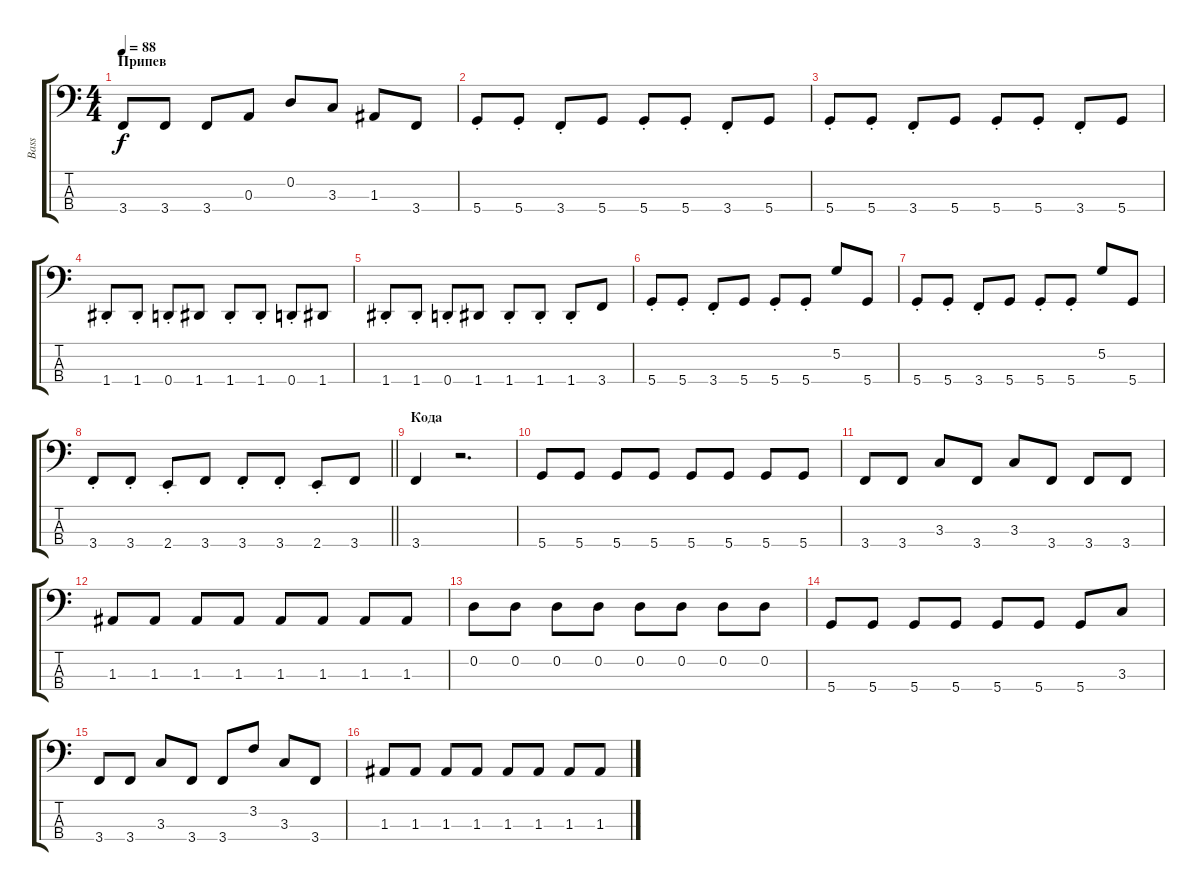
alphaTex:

\track ("Bass" "Bass") {instrument electricbassfinger}
\staff {score tabs}
\tuning (G2 D2 A1 D1) {hide}
\ts (4 4)
\section ("" "Припев")
\tempo 88
\clef f4
\ks c
3.4.8{dy f} 3.4.8 3.4.8 0.3.8 0.2.8 3.3.8 1.3.8 3.4.8 |
5.4{st}.8 5.4{st}.8 3.4{st}.8 5.4.8 5.4{st}.8 5.4{st}.8 3.4{st}.8 5.4.8 |
5.4{st}.8 5.4{st}.8 3.4{st}.8 5.4.8 5.4{st}.8 5.4{st}.8 3.4{st}.8 5.4.8 |
1.4{st}.8 1.4{st}.8 0.4{st}.8 1.4.8 1.4{st}.8 1.4{st}.8 0.4{st}.8 1.4.8 |
1.4{st}.8 1.4{st}.8 0.4{st}.8 1.4.8 1.4{st}.8 1.4{st}.8 1.4{st}.8 3.4.8 |
5.4{st}.8 5.4{st}.8 3.4{st}.8 5.4.8 5.4{st}.8 5.4{st}.8 5.2.8 5.4.8 |
5.4{st}.8 5.4{st}.8 3.4{st}.8 5.4.8 5.4{st}.8 5.4{st}.8 5.2.8 5.4.8 |
\barLineRight lightlight
3.4{st}.8 3.4{st}.8 2.4{st}.8 3.4.8 3.4{st}.8 3.4{st}.8 2.4{st}.8 3.4.8 |
\section ("" "Кода")
3.4.4 r.2{d} |
5.4.8 5.4.8 5.4.8 5.4.8 5.4.8 5.4.8 5.4.8 5.4.8 |
3.4.8 3.4.8 3.3.8 3.4.8 3.3.8 3.4.8 3.4.8 3.4.8 |
1.3.8 1.3.8 1.3.8 1.3.8 1.3.8 1.3.8 1.3.8 1.3.8 |
0.2.8 0.2.8 0.2.8 0.2.8 0.2.8 0.2.8 0.2.8 0.2.8 |
5.4.8 5.4.8 5.4.8 5.4.8 5.4.8 5.4.8 5.4.8 3.3.8 |
3.4.8 3.4.8 3.3.8 3.4.8 3.4.8 3.2.8 3.3.8 3.4.8 |
1.3.8 1.3.8 1.3.8 1.3.8 1.3.8 1.3.8 1.3.8 1.3.8
